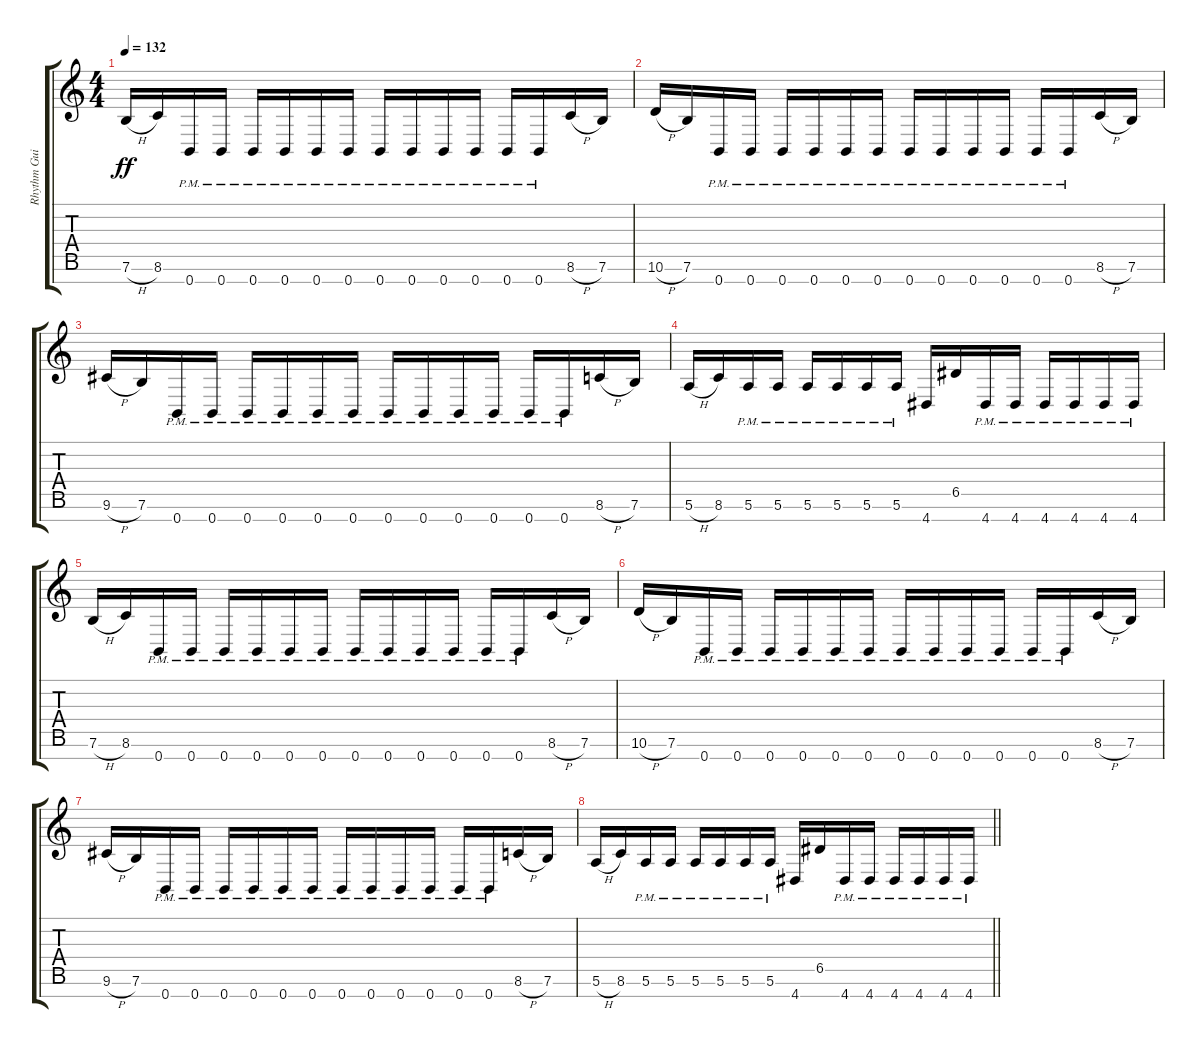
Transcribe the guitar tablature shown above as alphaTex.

\track ("Rhythm Guitar 1" "Rhythm Gui") {instrument distortionguitar}
\staff {score tabs}
\tuning (E4 B3 G3 D3 A2 E2 B1) {hide}
\ts (4 4)
\tempo 132
\clef g2
\ks c
7.6{h}.16{dy ff} 8.6.16 0.7{pm}.16 0.7{pm}.16 0.7{pm}.16 0.7{pm}.16 0.7{pm}.16 0.7{pm}.16 0.7{pm}.16 0.7{pm}.16 0.7{pm}.16 0.7{pm}.16 0.7{pm}.16 0.7{pm}.16 8.6{h}.16 7.6.16 |
10.6{h}.16 7.6.16 0.7{pm}.16 0.7{pm}.16 0.7{pm}.16 0.7{pm}.16 0.7{pm}.16 0.7{pm}.16 0.7{pm}.16 0.7{pm}.16 0.7{pm}.16 0.7{pm}.16 0.7{pm}.16 0.7{pm}.16 8.6{h}.16 7.6.16 |
9.6{h}.16 7.6.16 0.7{pm}.16 0.7{pm}.16 0.7{pm}.16 0.7{pm}.16 0.7{pm}.16 0.7{pm}.16 0.7{pm}.16 0.7{pm}.16 0.7{pm}.16 0.7{pm}.16 0.7{pm}.16 0.7{pm}.16 8.6{h}.16 7.6.16 |
5.6{h}.16 8.6.16 5.6{pm}.16 5.6{pm}.16 5.6{pm}.16 5.6{pm}.16 5.6{pm}.16 5.6{pm}.16 4.7.16 6.5.16 4.7{pm}.16 4.7{pm}.16 4.7{pm}.16 4.7{pm}.16 4.7{pm}.16 4.7{pm}.16 |
7.6{h}.16 8.6.16 0.7{pm}.16 0.7{pm}.16 0.7{pm}.16 0.7{pm}.16 0.7{pm}.16 0.7{pm}.16 0.7{pm}.16 0.7{pm}.16 0.7{pm}.16 0.7{pm}.16 0.7{pm}.16 0.7{pm}.16 8.6{h}.16 7.6.16 |
10.6{h}.16 7.6.16 0.7{pm}.16 0.7{pm}.16 0.7{pm}.16 0.7{pm}.16 0.7{pm}.16 0.7{pm}.16 0.7{pm}.16 0.7{pm}.16 0.7{pm}.16 0.7{pm}.16 0.7{pm}.16 0.7{pm}.16 8.6{h}.16 7.6.16 |
9.6{h}.16 7.6.16 0.7{pm}.16 0.7{pm}.16 0.7{pm}.16 0.7{pm}.16 0.7{pm}.16 0.7{pm}.16 0.7{pm}.16 0.7{pm}.16 0.7{pm}.16 0.7{pm}.16 0.7{pm}.16 0.7{pm}.16 8.6{h}.16 7.6.16 |
\barLineRight lightlight
5.6{h}.16 8.6.16 5.6{pm}.16 5.6{pm}.16 5.6{pm}.16 5.6{pm}.16 5.6{pm}.16 5.6{pm}.16 4.7.16 6.5.16 4.7{pm}.16 4.7{pm}.16 4.7{pm}.16 4.7{pm}.16 4.7{pm}.16 4.7{pm}.16
